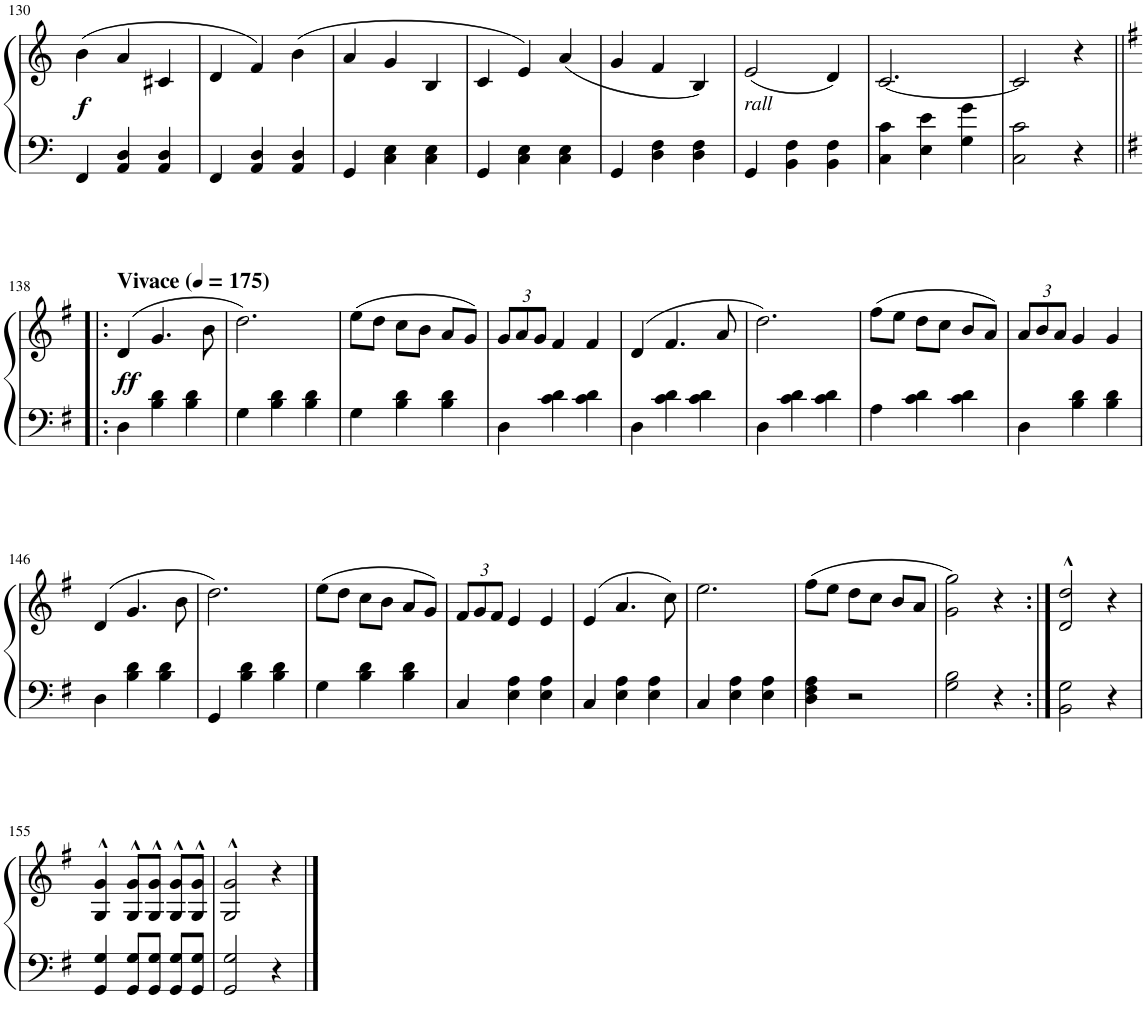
**kern	**kern	**dynam
*part1	*part1	*part1
*staff2	*staff1	*staff1/2
*I"Piano	*	*
*I'Pno.	*	*
!!LO:PB:g=z
*clefF4	*clefG2	*
*k[]	*k[]	*
*M3/4	*M3/4	*
=130	=130	=130
!	!	!LO:DY:b
4FF/	(4b\	f
4AA/ 4D/	4a/	.
4AA/ 4D/	4c#X/	.
=131	=131	=131
4FF/	4d/	.
4AA/ 4D/	4f/)	.
4AA/ 4D/	(4b\	.
=132	=132	=132
4GG/	4a/	.
4C\ 4E\	4g/	.
4C\ 4E\	4B/	.
=133	=133	=133
4GG/	4c/	.
4C\ 4E\	4e/)	.
4C\ 4E\	(4a/	.
=134	=134	=134
4GG/	4g/	.
4D\ 4F\	4f/	.
4D\ 4F\	4B/)	.
=135	=135	=135
!	!LO:TX:b:i:t=rall	!
4GG/	(2e/	.
4BB\ 4F\	.	.
4BB\ 4F\	4d/)	.
=136	=136	=136
4C\ 4c\	[2.c/	.
4E\ 4e\	.	.
4G\ 4g\	.	.
=137	=137	=137
2C\ 2c\	2c/]	.
4r	4r	.
!!LO:LB:g=z
=138!|:	=138!|:	=138!|:
*k[f#]	*k[f#]	*
*	*MM175	*
!	!LO:TX:a:B:t=Vivace	!
!	!	!LO:DY:b
4D\	(4d/	ff
4B\ 4d\	4.g/	.
4B\ 4d\	.	.
.	8b\	.
=139	=139	=139
4G\	2.dd\)	.
4B\ 4d\	.	.
4B\ 4d\	.	.
=140	=140	=140
4G\	(8ee\L	.
.	8dd\J	.
4B\ 4d\	8cc\L	.
.	8b\J	.
4B\ 4d\	8a/L	.
.	8g/J)	.
=141	=141	=141
*	*Xbrackettup	*
4D\	12g/L	.
.	12a/	.
.	12g/J	.
4c\ 4d\	4f#/	.
4c\ 4d\	4f#/	.
=142	=142	=142
4D\	(4d/	.
4c\ 4d\	4.f#/	.
4c\ 4d\	.	.
.	8a/	.
=143	=143	=143
4D\	2.dd\)	.
4c\ 4d\	.	.
4c\ 4d\	.	.
=144	=144	=144
4A\	(8ff#\L	.
.	8ee\J	.
4c\ 4d\	8dd\L	.
.	8cc\J	.
4c\ 4d\	8b/L	.
.	8a/J)	.
=145	=145	=145
4D\	12a/L	.
.	12b/	.
.	12a/J	.
4B\ 4d\	4g/	.
4B\ 4d\	4g/	.
!!LO:LB:g=z
=146	=146	=146
4D\	(4d/	.
4B\ 4d\	4.g/	.
4B\ 4d\	.	.
.	8b\	.
=147	=147	=147
4GG/	2.dd\)	.
4B\ 4d\	.	.
4B\ 4d\	.	.
=148	=148	=148
4G\	(8ee\L	.
.	8dd\J	.
4B\ 4d\	8cc\L	.
.	8b\J	.
4B\ 4d\	8a/L	.
.	8g/J)	.
=149	=149	=149
4C/	12f#/L	.
.	12g/	.
.	12f#/J	.
4E\ 4A\	4e/	.
4E\ 4A\	4e/	.
=150	=150	=150
4C/	(4e/	.
4E\ 4A\	4.a/	.
4E\ 4A\	.	.
.	8cc\)	.
=151	=151	=151
4C/	2.ee\	.
4E\ 4A\	.	.
4E\ 4A\	.	.
=152	=152	=152
4D\ 4F#\ 4A\	(8ff#\L	.
.	8ee\J	.
2r	8dd\L	.
.	8cc\J	.
.	8b/L	.
.	8a/J	.
=153	=153	=153
2G\ 2B\	2g\ 2gg\)	.
4r	4r	.
=154:|!	=154:|!	=154:|!
2BB\ 2G\	2d/^^ 2dd/^^	.
4r	4r	.
!!LO:LB:g=z
=155	=155	=155
4GG/ 4G/	4G/^^ 4g/^^	.
8GG/ 8G/L	8G/^^ 8g/^^L	.
8GG/ 8G/J	8G/^^ 8g/^^J	.
8GG/ 8G/L	8G/^^ 8g/^^L	.
8GG/ 8G/J	8G/^^ 8g/^^J	.
=156	=156	=156
2GG/ 2G/	2G/^^ 2g/^^	.
4r	4r	.
==	==	==
*-	*-	*-
